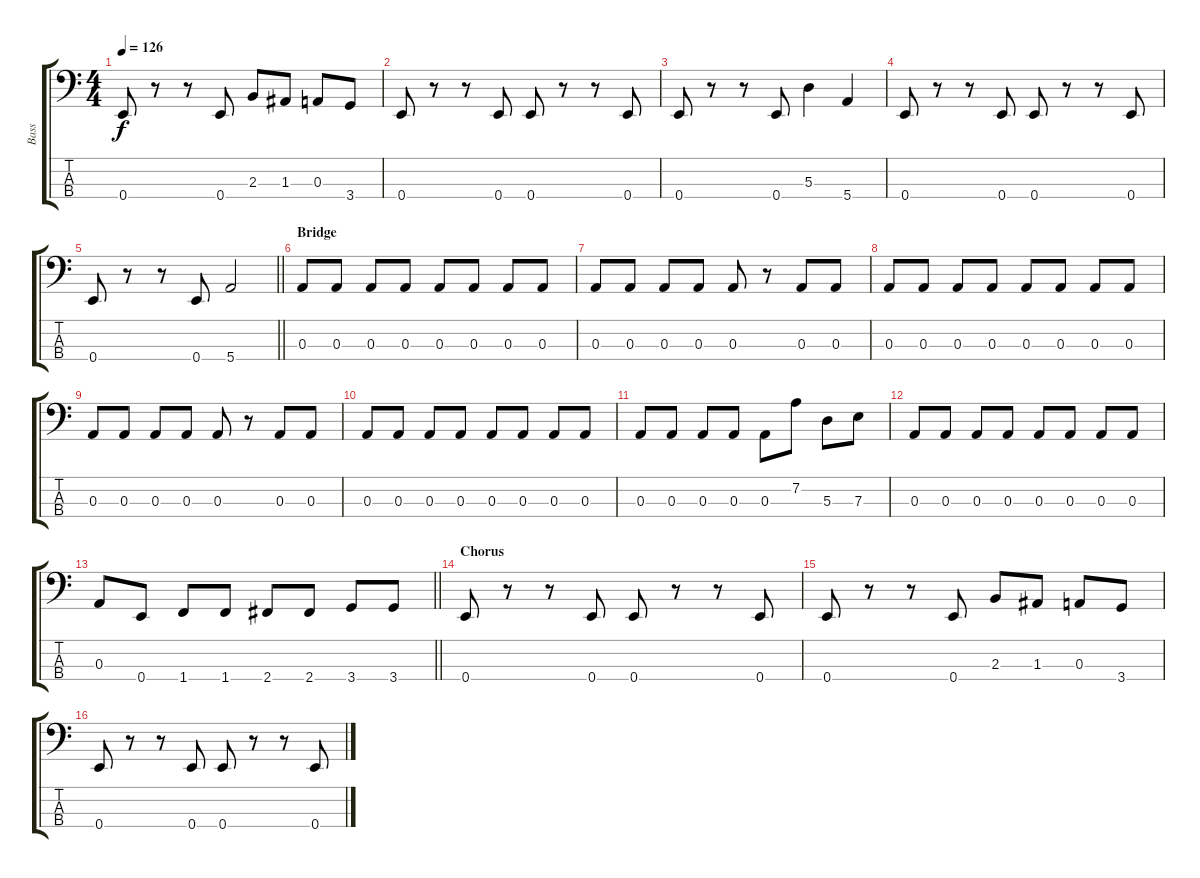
\track ("Bass" "Bass") {instrument electricbassfinger}
\staff {score tabs}
\tuning (G2 D2 A1 E1) {hide}
\ts (4 4)
\tempo 126
\clef f4
\ks c
0.4.8{dy f} r.8 r.8 0.4.8 2.3.8 1.3.8 0.3.8 3.4.8 |
0.4.8 r.8 r.8 0.4.8 0.4.8 r.8 r.8 0.4.8 |
0.4.8 r.8 r.8 0.4.8 5.3.4 5.4.4 |
0.4.8 r.8 r.8 0.4.8 0.4.8 r.8 r.8 0.4.8 |
\barLineRight lightlight
0.4.8 r.8 r.8 0.4.8 5.4.2 |
\section ("" "Bridge")
0.3.8 0.3.8 0.3.8 0.3.8 0.3.8 0.3.8 0.3.8 0.3.8 |
0.3.8 0.3.8 0.3.8 0.3.8 0.3.8 r.8 0.3.8 0.3.8 |
0.3.8 0.3.8 0.3.8 0.3.8 0.3.8 0.3.8 0.3.8 0.3.8 |
0.3.8 0.3.8 0.3.8 0.3.8 0.3.8 r.8 0.3.8 0.3.8 |
0.3.8 0.3.8 0.3.8 0.3.8 0.3.8 0.3.8 0.3.8 0.3.8 |
0.3.8 0.3.8 0.3.8 0.3.8 0.3.8 7.2.8 5.3.8 7.3.8 |
0.3.8 0.3.8 0.3.8 0.3.8 0.3.8 0.3.8 0.3.8 0.3.8 |
\barLineRight lightlight
0.3.8 0.4.8 1.4.8 1.4.8 2.4.8 2.4.8 3.4.8 3.4.8 |
\section ("" "Chorus")
0.4.8 r.8 r.8 0.4.8 0.4.8 r.8 r.8 0.4.8 |
0.4.8 r.8 r.8 0.4.8 2.3.8 1.3.8 0.3.8 3.4.8 |
0.4.8 r.8 r.8 0.4.8 0.4.8 r.8 r.8 0.4.8
